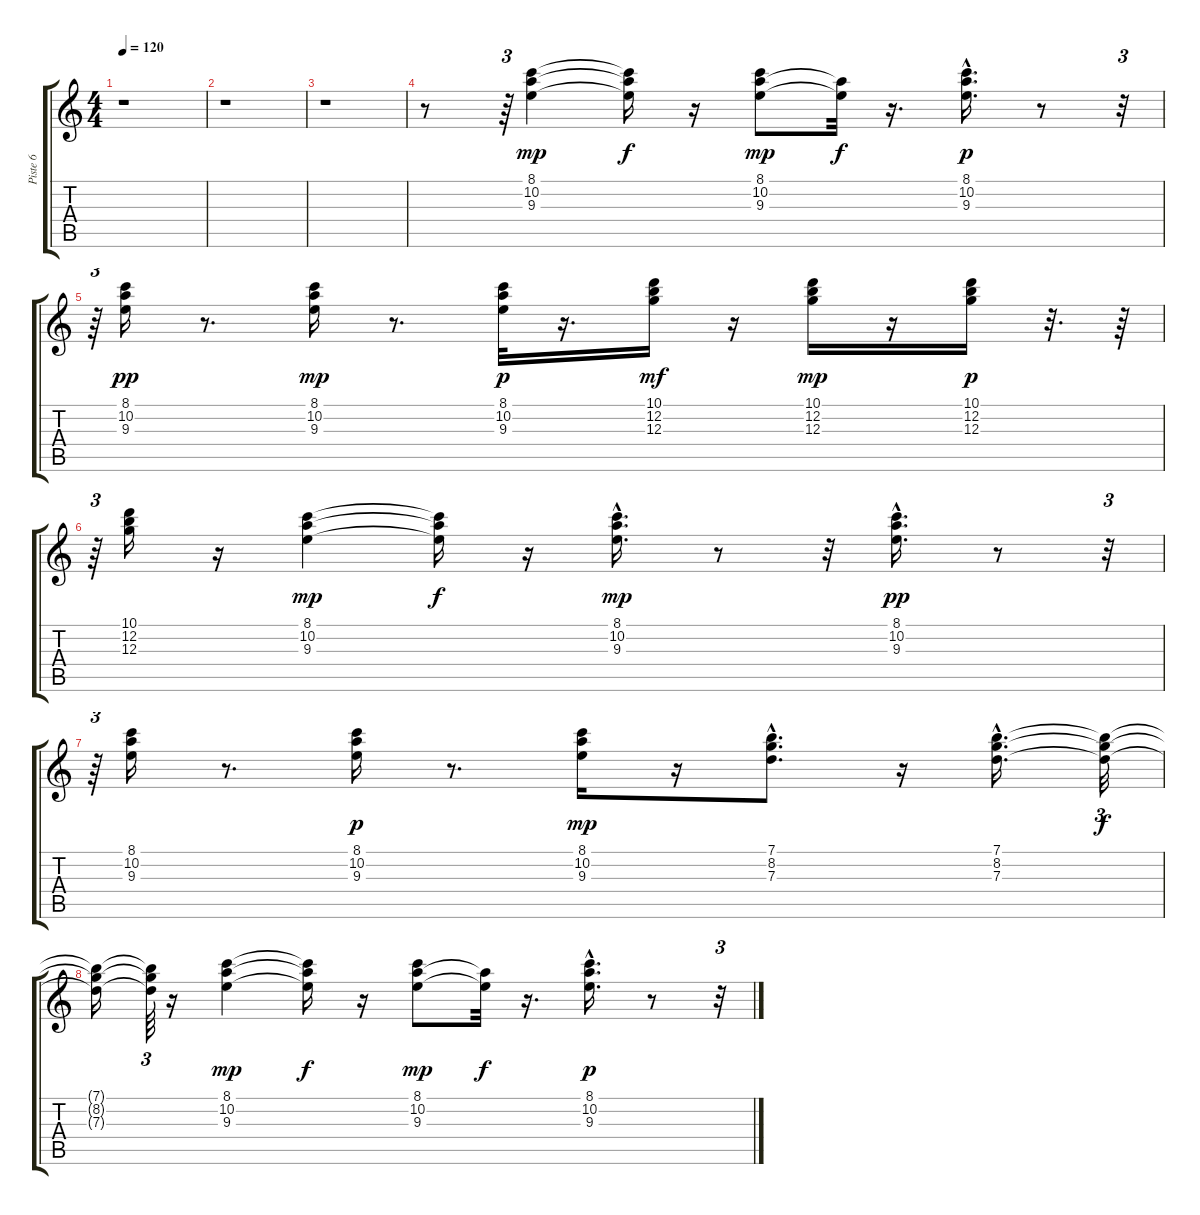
\track ("Piste 6" "Piste 6") {instrument electricbassfinger}
\staff {score tabs}
\tuning (E4 B3 G3 D3 A2 E2) {hide}
\ts (4 4)
\tempo 120
\clef g2
\ks c
r.1{dy f} |
r.1 |
r.1 |
r.8 r.64{tu (3 2)} (8.1 10.2 9.3).4{dy mp} (8.1{t} 10.2{t} 9.3{t}).16{dy f} r.16 (8.1 10.2 9.3).8{dy mp} (10.2{t} 9.3{t}).32{dy f} r.16{d} (8.1{hac} 10.2{hac} 9.3{hac}).16{d dy p} r.8 r.32{tu (3 2)} |
r.64{tu (3 2)} (8.1 10.2 9.3).16{dy pp} r.8{d} (8.1 10.2 9.3).16{dy mp} r.8{d} (8.1 10.2 9.3).32{dy p} r.16{d} (10.1 12.2 12.3).16{dy mf} r.16 (10.1 12.2 12.3).16{dy mp} r.16 (10.1 12.2 12.3).16{dy p} r.32{d} r.64 |
r.64{tu (3 2)} (10.1 12.2 12.3).16 r.16 (8.1 10.2 9.3).4{dy mp} (8.1{t} 10.2{t} 9.3{t}).16{dy f} r.16 (8.1{hac} 10.2{hac} 9.3{hac}).16{d dy mp} r.8 r.32 (8.1{hac} 10.2{hac} 9.3{hac}).16{d dy pp} r.8 r.32{tu (3 2)} |
r.64{tu (3 2)} (8.1 10.2 9.3).16 r.8{d} (8.1 10.2 9.3).16{dy p} r.8{d} (8.1 10.2 9.3).16{dy mp} r.16 (7.1{hac} 8.2{hac} 7.3{hac}).8{d} r.16 (7.1{hac} 8.2{hac} 7.3{hac}).16{d} (7.1{t} 8.2{t} 7.3{t}).32{tu (3 2) dy f} |
(7.1{t} 8.2{t} 7.3{t}).16 (7.1{t} 8.2{t} 7.3{t}).64{tu (3 2)} r.16 (8.1 10.2 9.3).4{dy mp} (8.1{t} 10.2{t} 9.3{t}).16{dy f} r.16 (8.1 10.2 9.3).8{dy mp} (10.2{t} 9.3{t}).32{dy f} r.16{d} (8.1{hac} 10.2{hac} 9.3{hac}).16{d dy p} r.8 r.32{tu (3 2)}
